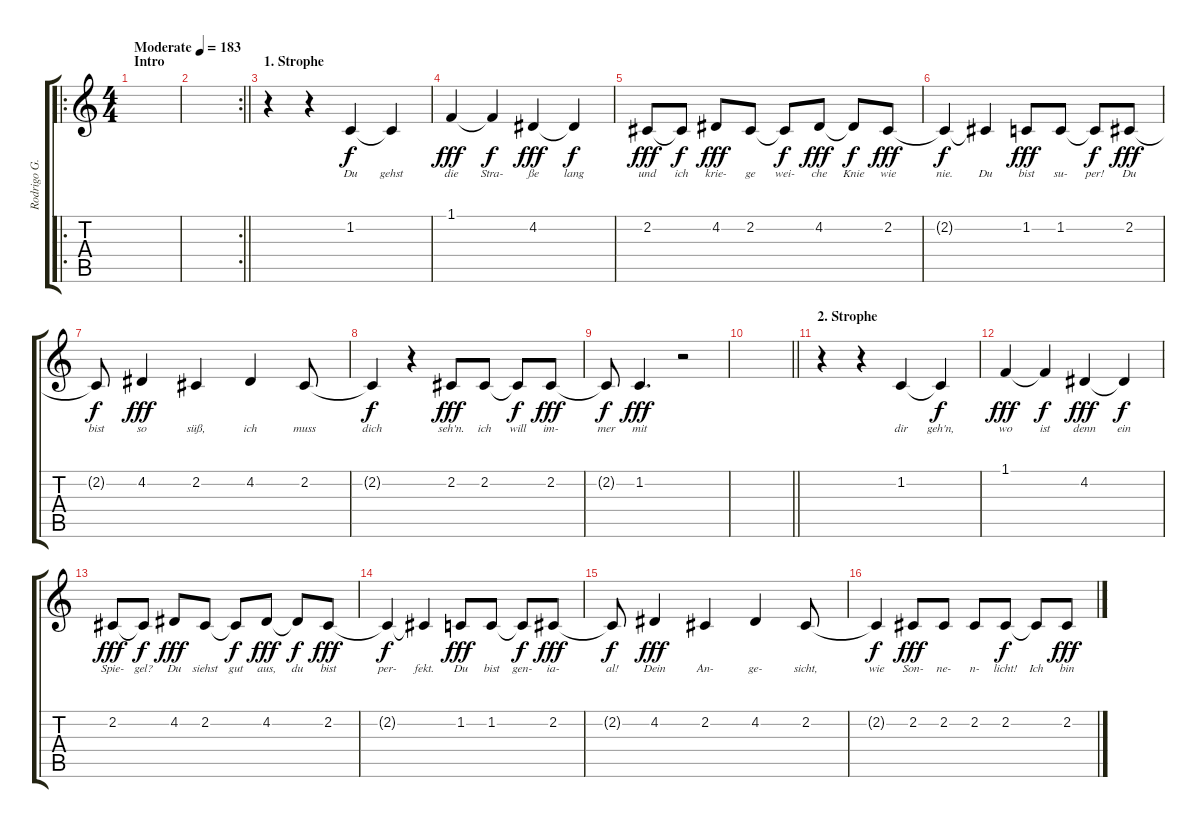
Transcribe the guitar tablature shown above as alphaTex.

\track ("Rodrigo G. (Gesang)" "Rodrigo G.") {instrument altosax}
\staff {score tabs}
\tuning (E4 B3 G3 D3 A2 E2) {hide}
\ro
\ts (4 4)
\section ("" "Intro")
\tempo (183 "Moderate")
\clef g2
\ks c
|
\rc 2
\barLineRight lightlight
|
\section ("" "1. Strophe")
r.4 r.4 1.2.4{lyrics (0 "Du") lyrics (1 "") lyrics (2 "") lyrics (3 "") lyrics (4 "")} 1.2{t}.4{lyrics (0 "gehst") lyrics (1 "") lyrics (2 "") lyrics (3 "") lyrics (4 "") dy f} |
1.1.4{lyrics (0 "die") lyrics (1 "") lyrics (2 "") lyrics (3 "") lyrics (4 "") dy fff} 1.1{t}.4{lyrics (0 "Stra-") lyrics (1 "") lyrics (2 "") lyrics (3 "") lyrics (4 "") dy f} 4.2.4{lyrics (0 "ße") lyrics (1 "") lyrics (2 "") lyrics (3 "") lyrics (4 "") dy fff} 4.2{t}.4{lyrics (0 "lang") lyrics (1 "") lyrics (2 "") lyrics (3 "") lyrics (4 "") dy f} |
2.2.8{lyrics (0 "und") lyrics (1 "") lyrics (2 "") lyrics (3 "") lyrics (4 "") dy fff} 2.2{t}.8{lyrics (0 "ich") lyrics (1 "") lyrics (2 "") lyrics (3 "") lyrics (4 "") dy f} 4.2.8{lyrics (0 "krie-") lyrics (1 "") lyrics (2 "") lyrics (3 "") lyrics (4 "") dy fff} 2.2.8{lyrics (0 "ge") lyrics (1 "") lyrics (2 "") lyrics (3 "") lyrics (4 "")} 2.2{t}.8{lyrics (0 "wei-") lyrics (1 "") lyrics (2 "") lyrics (3 "") lyrics (4 "") dy f} 4.2.8{lyrics (0 "che") lyrics (1 "") lyrics (2 "") lyrics (3 "") lyrics (4 "") dy fff} 4.2{t}.8{lyrics (0 "Knie") lyrics (1 "") lyrics (2 "") lyrics (3 "") lyrics (4 "") dy f} 2.2.8{lyrics (0 "wie") lyrics (1 "") lyrics (2 "") lyrics (3 "") lyrics (4 "") dy fff} |
2.2{t}.4{lyrics (0 "nie.") lyrics (1 "") lyrics (2 "") lyrics (3 "") lyrics (4 "") dy f} 2.2{t}.4{lyrics (0 "Du") lyrics (1 "") lyrics (2 "") lyrics (3 "") lyrics (4 "")} 1.2.8{lyrics (0 "bist") lyrics (1 "") lyrics (2 "") lyrics (3 "") lyrics (4 "") dy fff} 1.2.8{lyrics (0 "su-") lyrics (1 "") lyrics (2 "") lyrics (3 "") lyrics (4 "")} 1.2{t}.8{lyrics (0 "per!") lyrics (1 "") lyrics (2 "") lyrics (3 "") lyrics (4 "") dy f} 2.2.8{lyrics (0 "Du") lyrics (1 "") lyrics (2 "") lyrics (3 "") lyrics (4 "") dy fff} |
2.2{t}.8{lyrics (0 "bist") lyrics (1 "") lyrics (2 "") lyrics (3 "") lyrics (4 "") dy f} 4.2.4{lyrics (0 "so") lyrics (1 "") lyrics (2 "") lyrics (3 "") lyrics (4 "") dy fff} 2.2.4{lyrics (0 "süß,") lyrics (1 "") lyrics (2 "") lyrics (3 "") lyrics (4 "")} 4.2.4{lyrics (0 "ich") lyrics (1 "") lyrics (2 "") lyrics (3 "") lyrics (4 "")} 2.2.8{lyrics (0 "muss") lyrics (1 "") lyrics (2 "") lyrics (3 "") lyrics (4 "")} |
2.2{t}.4{lyrics (0 "dich") lyrics (1 "") lyrics (2 "") lyrics (3 "") lyrics (4 "") dy f} r.4 2.2.8{lyrics (0 "seh'n.") lyrics (1 "") lyrics (2 "") lyrics (3 "") lyrics (4 "") dy fff} 2.2.8{lyrics (0 "ich") lyrics (1 "") lyrics (2 "") lyrics (3 "") lyrics (4 "")} 2.2{t}.8{lyrics (0 "will") lyrics (1 "") lyrics (2 "") lyrics (3 "") lyrics (4 "") dy f} 2.2.8{lyrics (0 "im-") lyrics (1 "") lyrics (2 "") lyrics (3 "") lyrics (4 "") dy fff} |
2.2{t}.8{lyrics (0 "mer") lyrics (1 "") lyrics (2 "") lyrics (3 "") lyrics (4 "") dy f} 1.2.4{d lyrics (0 "mit") lyrics (1 "") lyrics (2 "") lyrics (3 "") lyrics (4 "") dy fff} r.2 |
\barLineRight lightlight
|
\section ("" "2. Strophe")
r.4 r.4 1.2.4{lyrics (0 "dir") lyrics (1 "") lyrics (2 "") lyrics (3 "") lyrics (4 "")} 1.2{t}.4{lyrics (0 "geh'n,") lyrics (1 "") lyrics (2 "") lyrics (3 "") lyrics (4 "") dy f} |
1.1.4{lyrics (0 "wo") lyrics (1 "") lyrics (2 "") lyrics (3 "") lyrics (4 "") dy fff} 1.1{t}.4{lyrics (0 "ist") lyrics (1 "") lyrics (2 "") lyrics (3 "") lyrics (4 "") dy f} 4.2.4{lyrics (0 "denn") lyrics (1 "") lyrics (2 "") lyrics (3 "") lyrics (4 "") dy fff} 4.2{t}.4{lyrics (0 "ein") lyrics (1 "") lyrics (2 "") lyrics (3 "") lyrics (4 "") dy f} |
2.2.8{lyrics (0 "Spie-") lyrics (1 "") lyrics (2 "") lyrics (3 "") lyrics (4 "") dy fff} 2.2{t}.8{lyrics (0 "gel?") lyrics (1 "") lyrics (2 "") lyrics (3 "") lyrics (4 "") dy f} 4.2.8{lyrics (0 "Du") lyrics (1 "") lyrics (2 "") lyrics (3 "") lyrics (4 "") dy fff} 2.2.8{lyrics (0 "siehst") lyrics (1 "") lyrics (2 "") lyrics (3 "") lyrics (4 "")} 2.2{t}.8{lyrics (0 "gut") lyrics (1 "") lyrics (2 "") lyrics (3 "") lyrics (4 "") dy f} 4.2.8{lyrics (0 "aus,") lyrics (1 "") lyrics (2 "") lyrics (3 "") lyrics (4 "") dy fff} 4.2{t}.8{lyrics (0 "du") lyrics (1 "") lyrics (2 "") lyrics (3 "") lyrics (4 "") dy f} 2.2.8{lyrics (0 "bist") lyrics (1 "") lyrics (2 "") lyrics (3 "") lyrics (4 "") dy fff} |
2.2{t}.4{lyrics (0 "per-") lyrics (1 "") lyrics (2 "") lyrics (3 "") lyrics (4 "") dy f} 2.2{t}.4{lyrics (0 "fekt.") lyrics (1 "") lyrics (2 "") lyrics (3 "") lyrics (4 "")} 1.2.8{lyrics (0 "Du") lyrics (1 "") lyrics (2 "") lyrics (3 "") lyrics (4 "") dy fff} 1.2.8{lyrics (0 "bist") lyrics (1 "") lyrics (2 "") lyrics (3 "") lyrics (4 "")} 1.2{t}.8{lyrics (0 "gen-") lyrics (1 "") lyrics (2 "") lyrics (3 "") lyrics (4 "") dy f} 2.2.8{lyrics (0 "ia-") lyrics (1 "") lyrics (2 "") lyrics (3 "") lyrics (4 "") dy fff} |
2.2{t}.8{lyrics (0 "al!") lyrics (1 "") lyrics (2 "") lyrics (3 "") lyrics (4 "") dy f} 4.2.4{lyrics (0 "Dein") lyrics (1 "") lyrics (2 "") lyrics (3 "") lyrics (4 "") dy fff} 2.2.4{lyrics (0 "An-") lyrics (1 "") lyrics (2 "") lyrics (3 "") lyrics (4 "")} 4.2.4{lyrics (0 "ge-") lyrics (1 "") lyrics (2 "") lyrics (3 "") lyrics (4 "")} 2.2.8{lyrics (0 "sicht,") lyrics (1 "") lyrics (2 "") lyrics (3 "") lyrics (4 "")} |
2.2{t}.4{lyrics (0 "wie") lyrics (1 "") lyrics (2 "") lyrics (3 "") lyrics (4 "") dy f} 2.2.8{lyrics (0 "Son-") lyrics (1 "") lyrics (2 "") lyrics (3 "") lyrics (4 "") dy fff} 2.2.8{lyrics (0 "ne-") lyrics (1 "") lyrics (2 "") lyrics (3 "") lyrics (4 "")} 2.2.8{lyrics (0 "n-") lyrics (1 "") lyrics (2 "") lyrics (3 "") lyrics (4 "")} 2.2.8{lyrics (0 "licht!") lyrics (1 "") lyrics (2 "") lyrics (3 "") lyrics (4 "") dy f} 2.2{t}.8{lyrics (0 "Ich") lyrics (1 "") lyrics (2 "") lyrics (3 "") lyrics (4 "")} 2.2.8{lyrics (0 "bin") lyrics (1 "") lyrics (2 "") lyrics (3 "") lyrics (4 "") dy fff}
